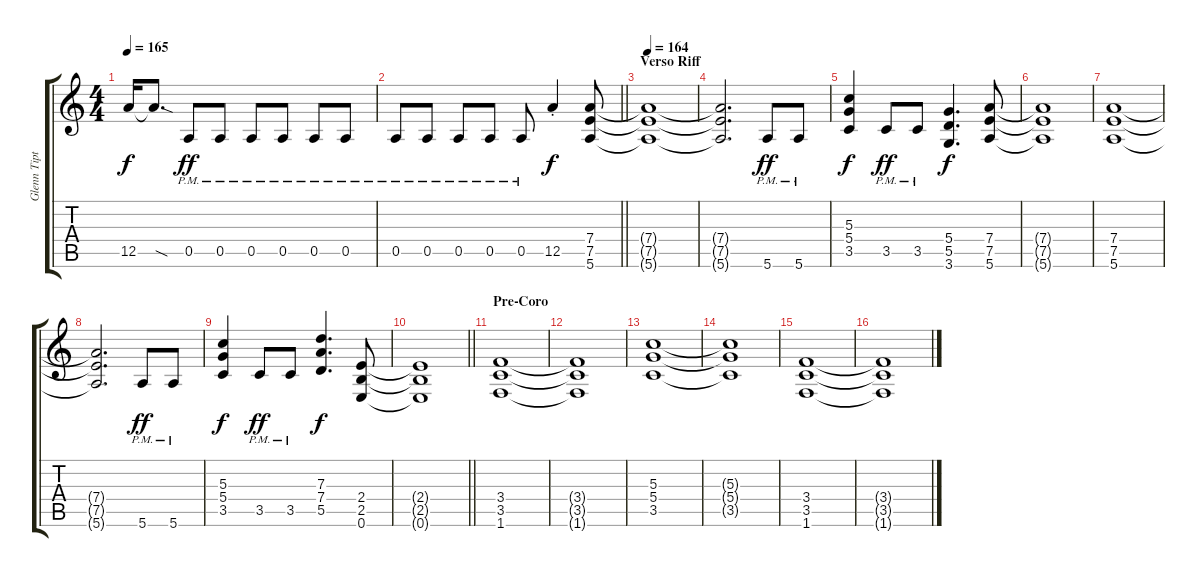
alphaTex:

\track ("Glenn Tipton" "Glenn Tipt") {instrument distortionguitar}
\staff {score tabs}
\tuning (E4 B3 G3 D3 A2 E2) {hide}
\ts (4 4)
\tempo 165
\clef g2
\ks c
12.5{t}.16{dy f} 12.5{sod t}.8{d} 0.5{pm}.8{dy ff} 0.5{pm}.8 0.5{pm}.8 0.5{pm}.8 0.5{pm}.8 0.5{pm}.8 |
\barLineRight lightlight
0.5{pm}.8 0.5{pm}.8 0.5{pm}.8 0.5{pm}.8 0.5{pm}.8 12.5{st}.4{dy f} (7.4 7.5 5.6).8 |
\section ("" "Verso Riff")
\tempo 164
(7.4{t} 7.5{t} 5.6{t}).1 |
(7.4{t} 7.5{t} 5.6{t}).2{d} 5.6{pm}.8{dy ff} 5.6{pm}.8 |
(5.3 5.4 3.5).4{dy f} 3.5{pm}.8{dy ff} 3.5{pm}.8 (5.4 5.5 3.6).4{d dy f} (7.4 7.5 5.6).8 |
(7.4{t} 7.5{t} 5.6{t}).1 |
(7.4 7.5 5.6).1 |
(7.4{t} 7.5{t} 5.6{t}).2{d} 5.6{pm}.8{dy ff} 5.6{pm}.8 |
(5.3 5.4 3.5).4{dy f} 3.5{pm}.8{dy ff} 3.5{pm}.8 (7.3 7.4 5.5).4{d dy f} (2.4 2.5 0.6).8 |
\barLineRight lightlight
(2.4{t} 2.5{t} 0.6{t}).1 |
\section ("" "Pre-Coro")
(3.4 3.5 1.6).1 |
(3.4{t} 3.5{t} 1.6{t}).1 |
(5.3 5.4 3.5).1 |
(5.3{t} 5.4{t} 3.5{t}).1 |
(3.4 3.5 1.6).1 |
(3.4{t} 3.5{t} 1.6{t}).1
